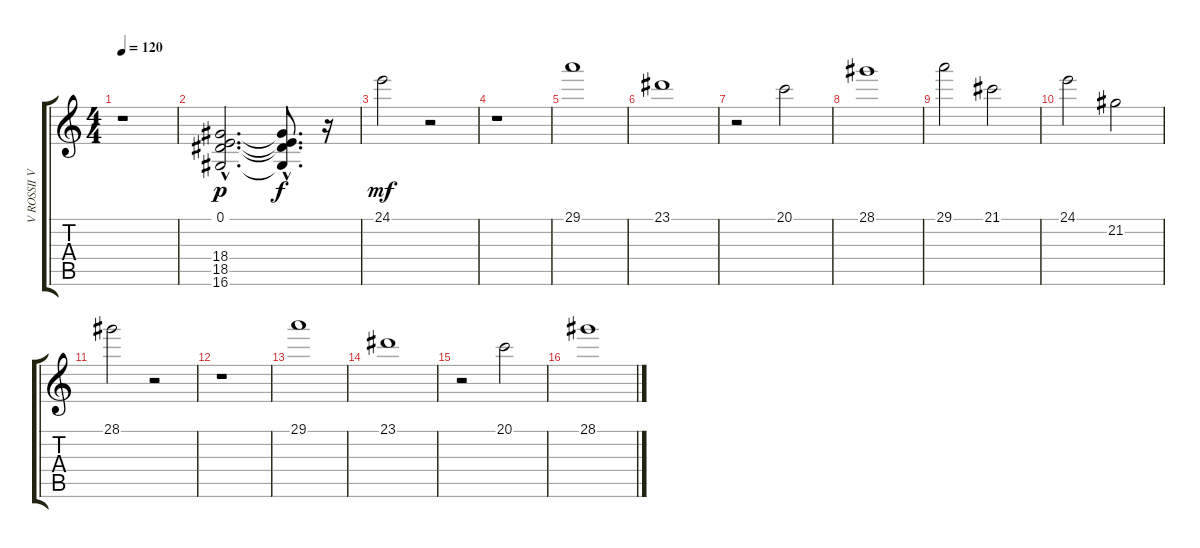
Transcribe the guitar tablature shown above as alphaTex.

\track ("V ROSSII VECHERA     " "V ROSSII V") {instrument synthstrings2}
\staff {score tabs}
\tuning (E4 B3 G3 D3 A2 E2) {hide}
\ts (4 4)
\tempo 120
\clef g2
\ks c
r.1{dy p instrument synthstrings2} |
(0.1{hac} 18.4{hac} 18.5{hac} 16.6{hac}).2{d} (0.1{hac t} 18.4{hac t} 18.5{hac t} 16.6{hac t}).8{d dy f} r.16 |
24.1.2{dy mf balance 12 instrument stringensemble2} r.2 |
r.1 |
29.1.1 |
23.1.1 |
r.2 20.1.2 |
28.1.1 |
29.1.2 21.1.2 |
24.1.2 21.2.2 |
28.1.2 r.2 |
r.1 |
29.1.1 |
23.1.1 |
r.2 20.1.2 |
28.1.1
